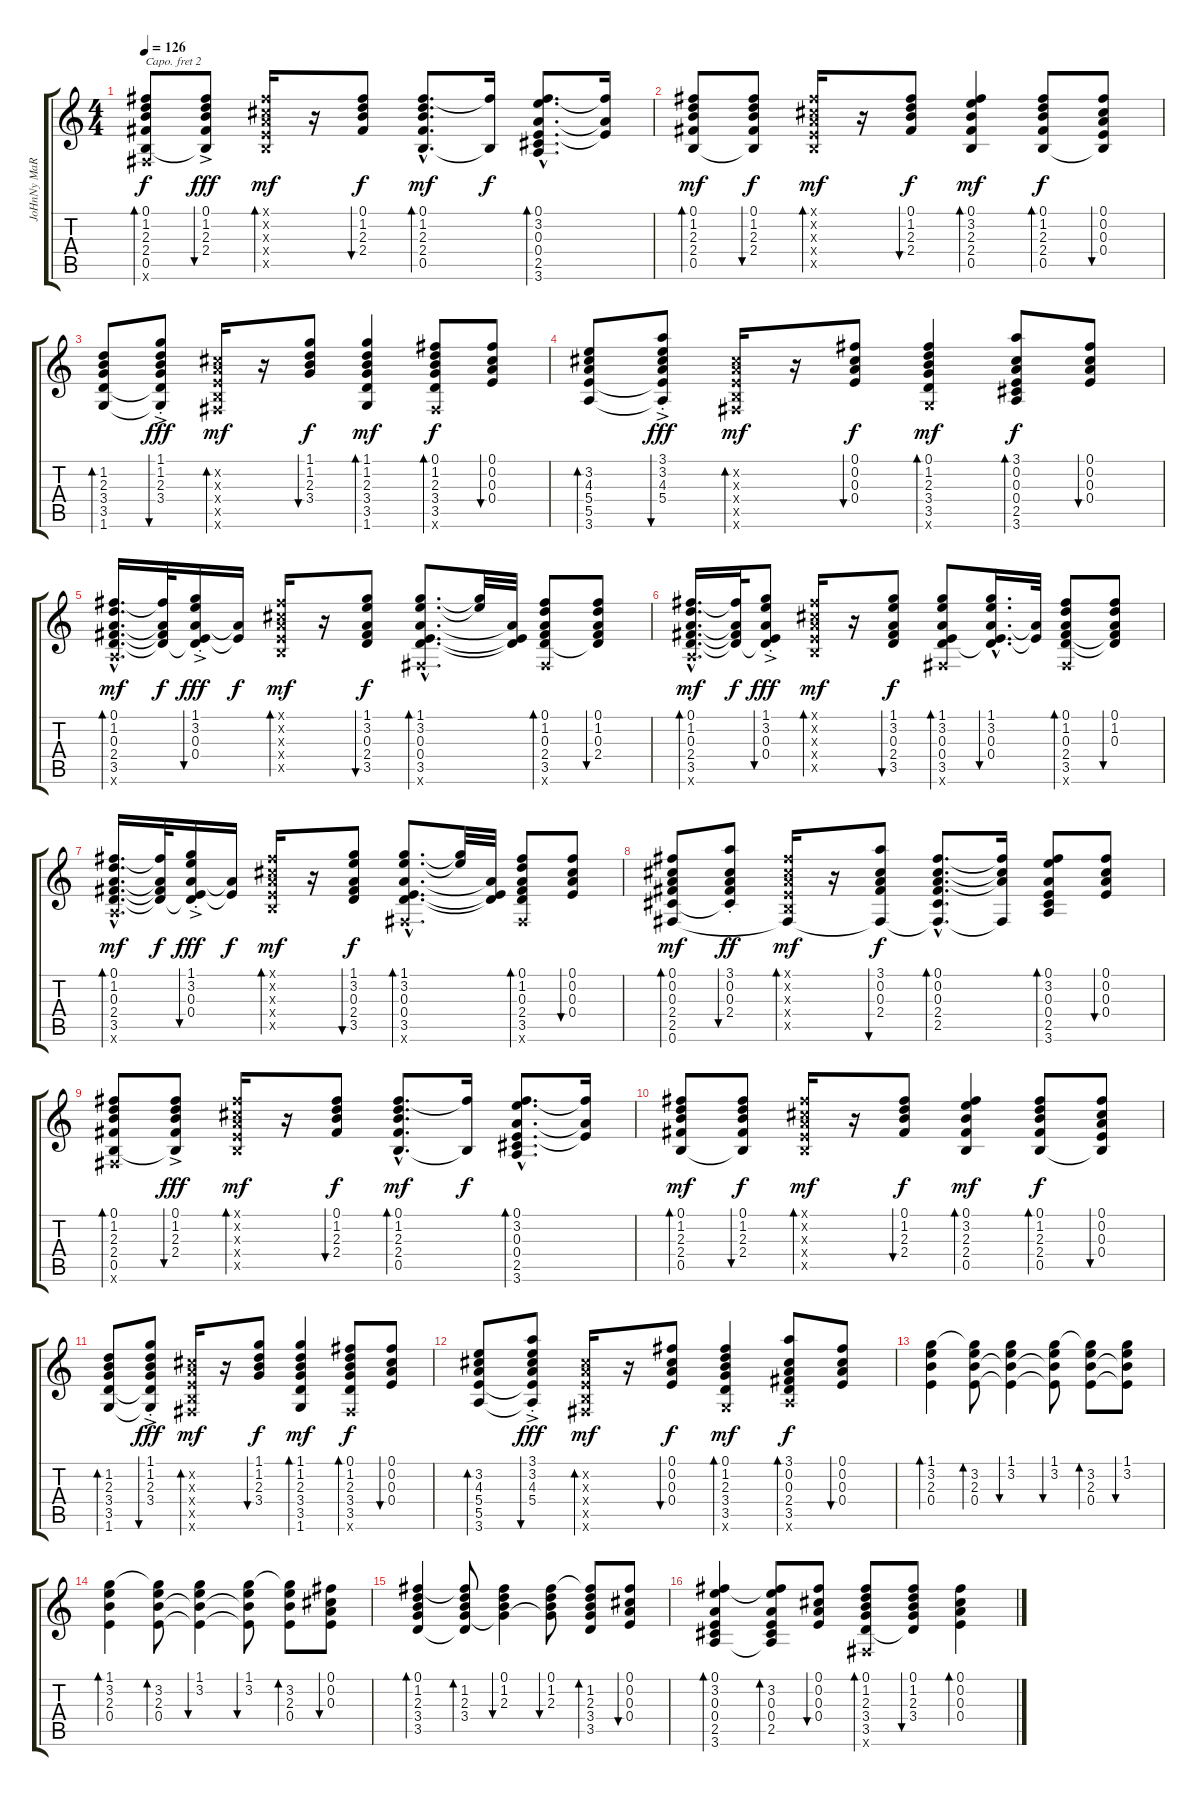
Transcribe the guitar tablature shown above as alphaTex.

\track ("JoHnNy MaRr" "JoHnNy MaR") {instrument acousticguitarsteel}
\staff {score tabs}
\capo 2
\tuning (E4 B3 G3 D3 A2 E2) {hide}
\ts (4 4)
\tempo 126
\clef g2
\ks c
(0.1 1.2 2.3 2.4 0.5 0.6{x}).8{bd 60 dy f} (0.1{ac} 1.2 2.3 2.4 0.5{t}).8{bu 60 dy fff} (0.1{x} 0.2{x} 0.3{x} 0.4{x} 0.5{x}).16{bd 60 dy mf} r.16 (0.1 1.2 2.3 2.4).8{bu 60 dy f} (0.1{hac} 1.2{hac} 2.3{hac} 2.4{hac} 0.5{hac}).8{d bd 60 dy mf} (0.1{t} 0.5{t}).16{dy f} (0.1{hac} 3.2{hac} 0.3{hac} 0.4{hac} 2.5{hac} 3.6{hac}).8{d bd 60} (0.1{t} 0.3{t} 0.4{t}).16 |
(0.1 1.2 2.3 2.4 0.5).8{bd 60 dy mf} (0.1 1.2 2.3 2.4 0.5{t}).8{bu 60 dy f} (0.1{x} 0.2{x} 0.3{x} 0.4{x} 0.5{x}).16{bd 60 dy mf} r.16 (0.1 1.2 2.3 2.4).8{bu 60 dy f} (0.1 3.2 2.3 2.4 0.5).4{bd 60 dy mf} (0.1 1.2 2.3 2.4 0.5).8{bd 60 dy f} (0.1 0.2 0.3 0.4 0.5{t}).8{bu 60} |
(1.2 2.3 3.4 3.5 1.6).8{bd 60} (1.1{ac st} 1.2{st} 2.3{st} 3.4{st} 3.5{t} 1.6{t}).8{bu 60 dy fff} (0.2{x} 0.3{x} 0.4{x} 0.5{x} 0.6{x}).16{bd 60 dy mf} r.16 (1.1 1.2 2.3 3.4).8{bu 60 dy f} (1.1 1.2 2.3 3.4 3.5 1.6).4{bd 60 dy mf} (0.1 1.2 2.3 3.4 3.5 0.6{x}).8{bd 60 dy f} (0.1 0.2 0.3 0.4).8{bu 60} |
(3.2 4.3 5.4 5.5 3.6).8{bd 60} (3.1{ac st} 3.2{st} 4.3{st} 5.4{st} 5.5{t} 3.6{t}).8{bu 60 dy fff} (0.2{x} 0.3{x} 0.4{x} 0.5{x} 0.6{x}).16{bd 60 dy mf} r.16 (0.1 0.2 0.3 0.4).8{bu 60 dy f} (0.1 1.2 2.3 3.4 3.5 1.6{x}).4{bd 60 dy mf} (3.1 0.2 0.3 0.4 2.5 3.6).8{bd 60 dy f} (0.1 0.2 0.3 0.4).8{bu 60} |
(0.1{hac} 1.2{hac} 0.3{hac} 2.4{hac} 3.5{hac} 3.6{hac x}).16{d bd 60 dy mf} (0.1{t} 0.3{t} 2.4{t} 3.5{t}).32{dy f} (1.1{ac st} 3.2{st} 0.3 0.4 3.5{t}).16{bu 60 dy fff} (0.3{t} 0.4{t}).16{dy f} (0.1{x} 0.2{x} 0.3{x} 0.4{x} 0.5{x}).16{bd 60 dy mf} r.16 (1.1 3.2 0.3 2.4 3.5).8{bu 60 dy f} (1.1{hac} 3.2{hac} 0.3{hac} 0.4{hac} 3.5{hac} 0.6{hac x}).8{d bd 60} (1.1{t} 3.2{t}).32 (0.3{t} 0.4{t} 3.5{t}).32 (0.1 1.2 0.3 2.4 3.5 0.6{x}).8{bd 60} (0.1 1.2 0.3 2.4 3.5{t}).8{bu 60} |
(0.1{hac} 1.2{hac} 0.3{hac} 2.4{hac} 3.5{hac} 3.6{hac x}).16{d bd 60 dy mf} (0.1{t} 0.3{t} 2.4{t} 3.5{t}).32{dy f} (1.1{ac st} 3.2{st} 0.3 0.4 3.5{t}).8{bu 60 dy fff} (0.1{x} 0.2{x} 0.3{x} 0.4{x} 0.5{x}).16{bd 60 dy mf} r.16 (1.1 3.2 0.3 2.4 3.5).8{bu 60 dy f} (1.1 3.2 0.3 0.4 3.5 0.6{x}).8{bd 60} (1.1{hac} 3.2{hac} 0.3{hac} 0.4{hac} 3.5{hac t}).16{d bu 60} (0.3{t} 0.4{t}).32 (0.1 1.2 0.3 2.4 3.5 0.6{x}).8{bd 60} (0.1 1.2 0.3 2.4{t} 3.5{t}).8{bu 60} |
(0.1{hac} 1.2{hac} 0.3{hac} 2.4{hac} 3.5{hac} 3.6{hac x}).16{d bd 60 dy mf} (0.1{t} 0.3{t} 2.4{t} 3.5{t}).32{dy f} (1.1{ac st} 3.2{st} 0.3 0.4 3.5{t}).16{bu 60 dy fff} (0.3{t} 0.4{t}).16{dy f} (0.1{x} 0.2{x} 0.3{x} 0.4{x} 0.5{x}).16{bd 60 dy mf} r.16 (1.1 3.2 0.3 2.4 3.5).8{bu 60 dy f} (1.1{hac} 3.2{hac} 0.3{hac} 0.4{hac} 3.5{hac} 0.6{hac x}).8{d bd 60} (1.1{t} 3.2{t}).32 (0.3{t} 0.4{t} 3.5{t}).32 (0.1 1.2 0.3 2.4 3.5 0.6{x}).8{bd 60} (0.1 0.2 0.3 0.4).8{bu 60} |
(0.1 0.2 0.3 2.4 2.5 0.6).8{bd 60 dy mf} (3.1{st} 0.2 0.3 2.4{st} 2.5{t}).8{bu 60 dy ff} (0.1{x} 0.2{x} 0.3{x} 0.4{x} 0.5{x} 0.6{t}).16{bd 60 dy mf} r.16 (3.1 0.2 0.3 2.4 0.6{t}).8{bu 60 dy f} (0.1{hac} 0.2{hac} 0.3{hac} 2.4{hac} 2.5{hac} 0.6{hac t}).8{d bd 60} (0.1{t} 0.2{t} 0.3{t} 0.6{t}).16 (0.1 3.2 0.3 0.4 2.5 3.6).8{bd 60} (0.1 0.2 0.3 0.4).8{bu 60} |
(0.1 1.2 2.3 2.4 0.5 0.6{x}).8{bd 60} (0.1{ac} 1.2 2.3 2.4 0.5{t}).8{bu 60 dy fff} (0.1{x} 0.2{x} 0.3{x} 0.4{x} 0.5{x}).16{bd 60 dy mf} r.16 (0.1 1.2 2.3 2.4).8{bu 60 dy f} (0.1{hac} 1.2{hac} 2.3{hac} 2.4{hac} 0.5{hac}).8{d bd 60 dy mf} (0.1{t} 0.5{t}).16{dy f} (0.1{hac} 3.2{hac} 0.3{hac} 0.4{hac} 2.5{hac} 3.6{hac}).8{d bd 60} (0.1{t} 0.3{t} 0.4{t}).16 |
(0.1 1.2 2.3 2.4 0.5).8{bd 60 dy mf} (0.1 1.2 2.3 2.4 0.5{t}).8{bu 60 dy f} (0.1{x} 0.2{x} 0.3{x} 0.4{x} 0.5{x}).16{bd 60 dy mf} r.16 (0.1 1.2 2.3 2.4).8{bu 60 dy f} (0.1 3.2 2.3 2.4 0.5).4{bd 60 dy mf} (0.1 1.2 2.3 2.4 0.5).8{bd 60 dy f} (0.1 0.2 0.3 0.4 0.5{t}).8{bu 60} |
(1.2 2.3 3.4 3.5 1.6).8{bd 60} (1.1{ac st} 1.2{st} 2.3{st} 3.4{st} 3.5{t} 1.6{t}).8{bu 60 dy fff} (0.2{x} 0.3{x} 0.4{x} 0.5{x} 0.6{x}).16{bd 60 dy mf} r.16 (1.1 1.2 2.3 3.4).8{bu 60 dy f} (1.1 1.2 2.3 3.4 3.5 1.6).4{bd 60 dy mf} (0.1 1.2 2.3 3.4 3.5 0.6{x}).8{bd 60 dy f} (0.1 0.2 0.3 0.4).8{bu 60} |
(3.2 4.3 5.4 5.5 3.6).8{bd 60} (3.1{ac st} 3.2{st} 4.3{st} 5.4{st} 5.5{t} 3.6{t}).8{bu 60 dy fff} (0.2{x} 0.3{x} 0.4{x} 0.5{x} 0.6{x}).16{bd 60 dy mf} r.16 (0.1 0.2 0.3 0.4).8{bu 60 dy f} (0.1 1.2 2.3 3.4 3.5 1.6{x}).4{bd 60 dy mf} (3.1 0.2 0.3 2.4 3.5 3.6{x}).8{bd 60 dy f} (0.1 0.2 0.3 0.4).8{bu 60} |
(1.1 3.2 2.3 0.4).4{bd 60} (1.1{t} 3.2 2.3 0.4).8{bd 60} (1.1 3.2 2.3{t} 0.4{t}).4{bu 60} (1.1 3.2 2.3{t} 0.4{t}).8{bu 60} (1.1{t} 3.2 2.3 0.4).8{bd 60} (1.1 3.2 2.3{t} 0.4{t}).8{bu 60} |
(1.1 3.2 2.3 0.4).4{bd 60} (1.1{t} 3.2 2.3 0.4).8{bd 60} (1.1 3.2 2.3{t} 0.4{t}).4{bu 60} (1.1 3.2 2.3{t} 0.4{t}).8{bu 60} (1.1{t} 3.2 2.3 0.4).8{bd 60} (0.1 0.2 0.3 0.4{t}).8{bu 60} |
(0.1 1.2 2.3 3.4 3.5).4{bd 60} (0.1{t} 1.2 2.3 3.4 3.5{t}).8{bd 60} (0.1 1.2 2.3 3.4{t}).4{bu 60} (0.1 1.2 2.3 3.4{t}).8{bu 60} (0.1{t} 1.2 2.3 3.4 3.5).8{bd 60} (0.1 0.2 0.3 0.4).8{bu 60} |
(0.1 3.2 0.3 0.4 2.5 3.6).4{bd 60} (0.1{t} 3.2 0.3 0.4 2.5 3.6{t}).8{bd 60} (0.1 0.2 0.3 0.4).8{bu 60} (0.1 1.2 2.3 3.4 3.5 0.6{x}).8{bd 60} (0.1 1.2 2.3 3.4 3.5{t}).8{bu 60} (0.1 0.2 0.3 0.4).4{bd 60}
